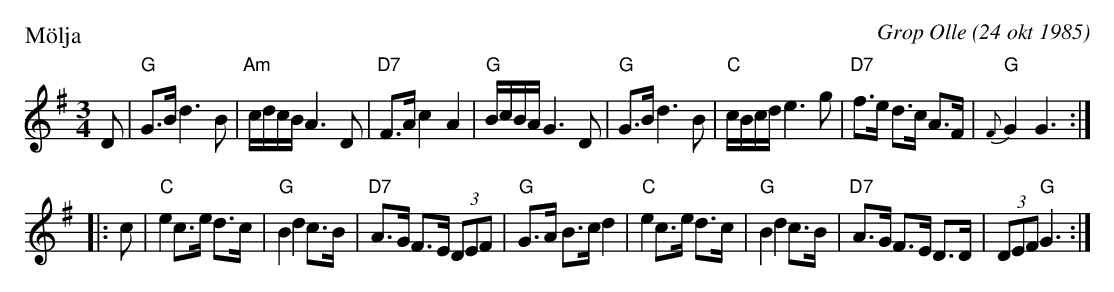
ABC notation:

X:1
P: M\"olja
C: Grop Olle (24 okt 1985)
M: 3/4
L: 1/8
K: G
D \
| "G"G>B d3 B \
| "Am"c/d/c/B/ A3 D \
| "D7"F>A c2 A2 \
| "G"B/c/B/A/ G3 D \
| "G"G>B d3 B \
| "C"c/B/c/d/e3 g \
| "D7"f>e d>c A>F \
| "G"{F}G2 G3 :|
|: c \
| "C"e2 c>e d>c \
|"G"B2 d2 c>B \
| "D7"A>G F>E (3DEF \
| "G"G>A B>c d2 \
| "C"e2 c>e d>c \
|"G"B2 d2 c>B \
| "D7"A>G F>E D>D \
| (3DEF "G"G3 :|
